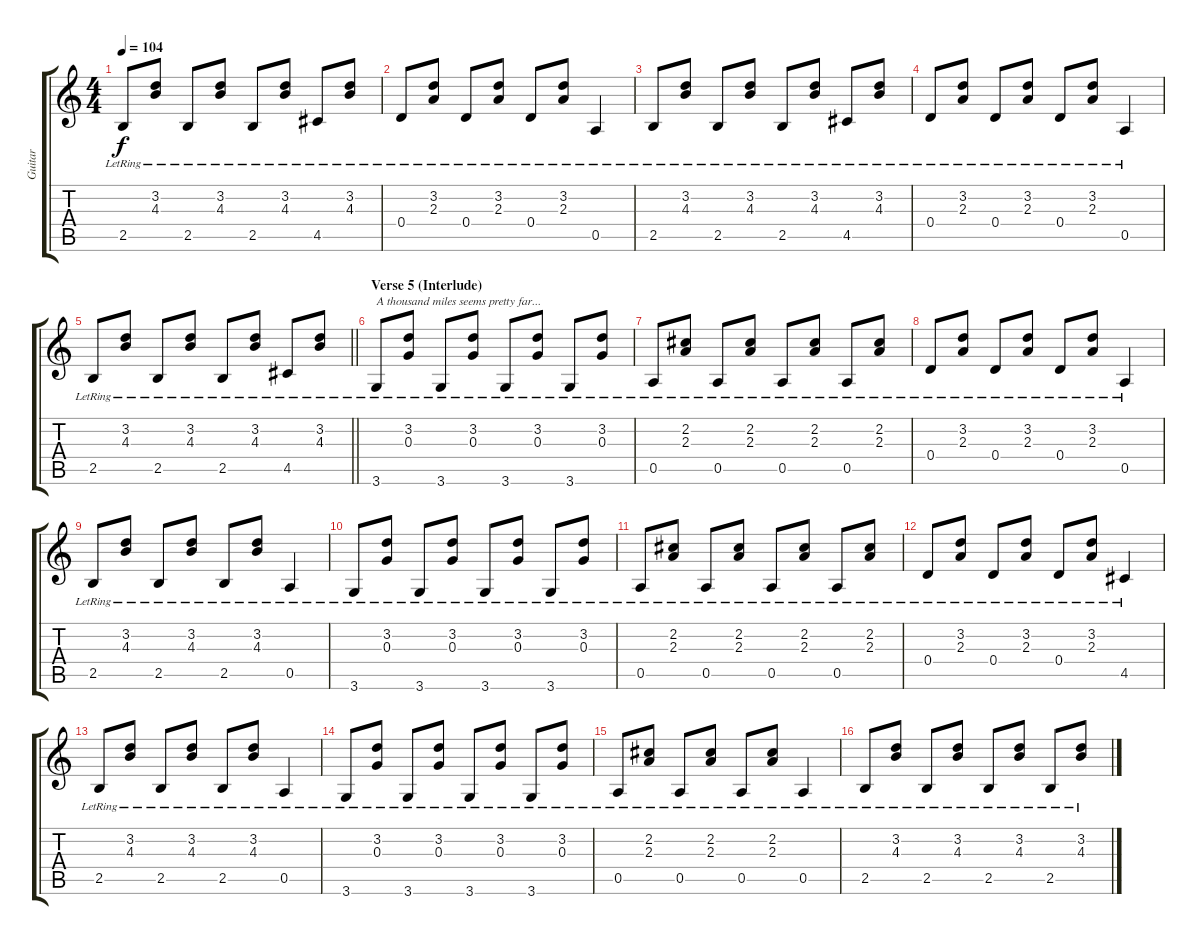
\track ("Guitar" "Guitar") {instrument acousticguitarnylon}
\staff {score tabs}
\tuning (E4 B3 G3 D3 A2 E2) {hide}
\ts (4 4)
\tempo 104
\clef g2
\ks c
2.5{lr}.8{dy f} (3.2{lr} 4.3{lr}).8 2.5{lr}.8 (3.2{lr} 4.3{lr}).8 2.5{lr}.8 (3.2{lr} 4.3{lr}).8 4.5{lr}.8 (3.2{lr} 4.3{lr}).8 |
0.4{lr}.8 (3.2{lr} 2.3{lr}).8 0.4{lr}.8 (3.2{lr} 2.3{lr}).8 0.4{lr}.8 (3.2{lr} 2.3{lr}).8 0.5{lr}.4 |
2.5{lr}.8 (3.2{lr} 4.3{lr}).8 2.5{lr}.8 (3.2{lr} 4.3{lr}).8 2.5{lr}.8 (3.2{lr} 4.3{lr}).8 4.5{lr}.8 (3.2{lr} 4.3{lr}).8 |
0.4{lr}.8 (3.2{lr} 2.3{lr}).8 0.4{lr}.8 (3.2{lr} 2.3{lr}).8 0.4{lr}.8 (3.2{lr} 2.3{lr}).8 0.5{lr}.4 |
\barLineRight lightlight
2.5{lr}.8 (3.2{lr} 4.3{lr}).8 2.5{lr}.8 (3.2{lr} 4.3{lr}).8 2.5{lr}.8 (3.2{lr} 4.3{lr}).8 4.5{lr}.8 (3.2{lr} 4.3{lr}).8 |
\section ("" "Verse 5 (Interlude)")
3.6{lr}.8{txt "A thousand miles seems pretty far..."} (3.2{lr} 0.3{lr}).8 3.6{lr}.8 (3.2{lr} 0.3{lr}).8 3.6{lr}.8 (3.2{lr} 0.3{lr}).8 3.6{lr}.8 (3.2{lr} 0.3{lr}).8 |
0.5{lr}.8 (2.2{lr} 2.3{lr}).8 0.5{lr}.8 (2.2{lr} 2.3{lr}).8 0.5{lr}.8 (2.2{lr} 2.3{lr}).8 0.5{lr}.8 (2.2{lr} 2.3{lr}).8 |
0.4{lr}.8 (3.2{lr} 2.3{lr}).8 0.4{lr}.8 (3.2{lr} 2.3{lr}).8 0.4{lr}.8 (3.2{lr} 2.3{lr}).8 0.5{lr}.4 |
2.5{lr}.8 (3.2{lr} 4.3{lr}).8 2.5{lr}.8 (3.2{lr} 4.3{lr}).8 2.5{lr}.8 (3.2{lr} 4.3{lr}).8 0.5{lr}.4 |
3.6{lr}.8 (3.2{lr} 0.3{lr}).8 3.6{lr}.8 (3.2{lr} 0.3{lr}).8 3.6{lr}.8 (3.2{lr} 0.3{lr}).8 3.6{lr}.8 (3.2{lr} 0.3{lr}).8 |
0.5{lr}.8 (2.2{lr} 2.3{lr}).8 0.5{lr}.8 (2.2{lr} 2.3{lr}).8 0.5{lr}.8 (2.2{lr} 2.3{lr}).8 0.5{lr}.8 (2.2{lr} 2.3{lr}).8 |
0.4{lr}.8 (3.2{lr} 2.3{lr}).8 0.4{lr}.8 (3.2{lr} 2.3{lr}).8 0.4{lr}.8 (3.2{lr} 2.3{lr}).8 4.5{lr}.4 |
2.5{lr}.8 (3.2{lr} 4.3{lr}).8 2.5{lr}.8 (3.2{lr} 4.3{lr}).8 2.5{lr}.8 (3.2{lr} 4.3{lr}).8 0.5{lr}.4 |
3.6{lr}.8 (3.2{lr} 0.3{lr}).8 3.6{lr}.8 (3.2{lr} 0.3{lr}).8 3.6{lr}.8 (3.2{lr} 0.3{lr}).8 3.6{lr}.8 (3.2{lr} 0.3{lr}).8 |
0.5{lr}.8 (2.2{lr} 2.3{lr}).8 0.5{lr}.8 (2.2{lr} 2.3{lr}).8 0.5{lr}.8 (2.2{lr} 2.3{lr}).8 0.5{lr}.4 |
2.5{lr}.8 (3.2{lr} 4.3{lr}).8 2.5{lr}.8 (3.2{lr} 4.3{lr}).8 2.5{lr}.8 (3.2{lr} 4.3{lr}).8 2.5{lr}.8 (3.2{lr} 4.3{lr}).8
